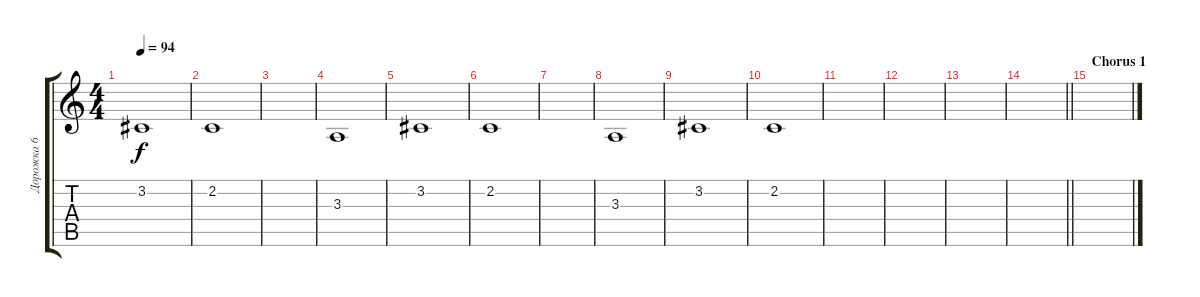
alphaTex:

\track ("Дорожка 6" "Дорожка 6") {instrument pad2warm}
\staff {score tabs}
\tuning (Eb4 Bb3 Gb3 Db3 Ab2 Db2) {hide}
\ts (4 4)
\tempo 94
\clef g2
\ks c
3.2.1{dy f} |
2.2.1 |
|
3.3.1 |
3.2.1 |
2.2.1 |
|
3.3.1 |
3.2.1 |
2.2.1 |
|
|
|
\barLineRight lightlight
|
\section ("" "Chorus 1")
